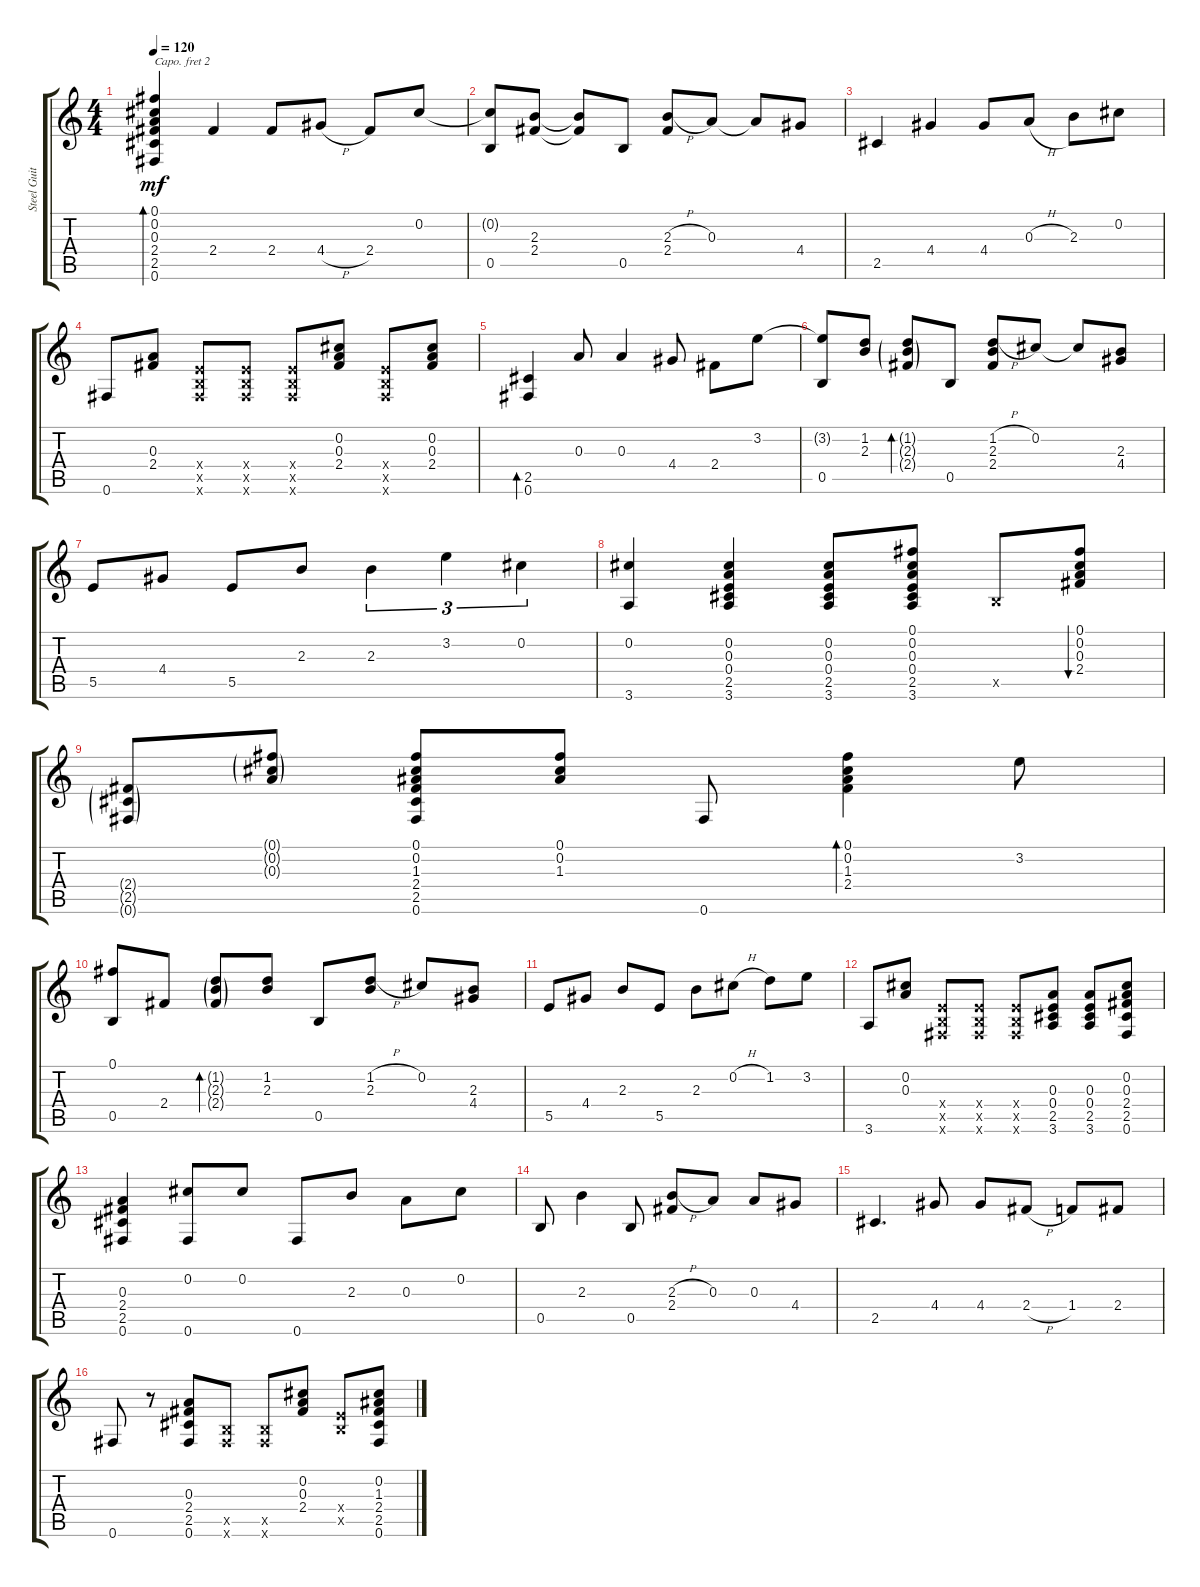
\track ("Steel Guitar" "Steel Guit") {instrument acousticguitarsteel}
\staff {score tabs}
\capo 2
\tuning (E4 B3 G3 D3 A2 E2) {hide}
\ts (4 4)
\tempo 120
\clef g2
\ks c
(0.1 0.2 0.3 2.4 2.5 0.6).4{bd 120 dy mf instrument acousticguitarsteel} 2.4.4 2.4.8 4.4{h}.8 2.4.8 0.2.8 |
(0.2{t} 0.5).8 (2.3 2.4).8 (2.3{t} 2.4{t}).8 0.5.8 (2.3{h} 2.4).8 0.3.8 0.3{t}.8 4.4.8 |
2.5.4 4.4.4 4.4.8 0.3{h}.8 2.3.8 0.2.8 |
0.6.8 (0.3 2.4).8 (0.4{x} 0.5{x} 0.6{x}).8 (0.4{x} 0.5{x} 0.6{x}).8 (0.4{x} 0.5{x} 0.6{x}).8 (0.2 0.3 2.4).8 (0.4{x} 0.5{x} 0.6{x}).8 (0.2 0.3 2.4).8 |
(2.5 0.6).4{bd 120} 0.3.8 0.3.4 4.4.8 2.4.8 3.2.8 |
(3.2{t} 0.5).8 (1.2 2.3).8 (1.2{g} 2.3{g} 2.4{g}).8{bd 30} 0.5.8 (1.2{h} 2.3 2.4).8 0.2.8 0.2{t}.8 (2.3 4.4).8 |
5.5.8 4.4.8 5.5.8 2.3.8 2.3.4{tu (3 2)} 3.2.4{tu (3 2)} 0.2.4{tu (3 2)} |
(0.2 3.6).4 (0.2 0.3 0.4 2.5 3.6).4 (0.2 0.3 0.4 2.5 3.6).8 (0.1 0.2 0.3 0.4 2.5 3.6).8 0.5{x}.8 (0.1 0.2 0.3 2.4).8{bu 30} |
(2.4{g} 2.5{g} 0.6{g}).8 (0.1{g} 0.2{g} 0.3{g}).8 (0.1 0.2 1.3 2.4 2.5 0.6).8 (0.1 0.2 1.3).8 0.6.8 (0.1 0.2 1.3 2.4).4{bd 30} 3.2.8 |
(0.1 0.5).8 2.4.8 (1.2{g} 2.3{g} 2.4{g}).8{bd 30} (1.2 2.3).8 0.5.8 (1.2{h} 2.3).8 0.2.8 (2.3 4.4).8 |
5.5.8 4.4.8 2.3.8 5.5.8 2.3.8 0.2{h}.8 1.2.8 3.2.8 |
3.6.8 (0.2 0.3).8 (0.4{x} 0.5{x} 0.6{x}).8 (0.4{x} 0.5{x} 0.6{x}).8 (0.4{x} 0.5{x} 0.6{x}).8 (0.3 0.4 2.5 3.6).8 (0.3 0.4 2.5 3.6).8 (0.2 0.3 2.4 2.5 0.6).8 |
(0.3 2.4 2.5 0.6).4 (0.2 0.6).8 0.2.8 0.6.8 2.3.8 0.3.8 0.2.8 |
0.5.8 2.3.4 0.5.8 (2.3{h} 2.4).8 0.3.8 0.3.8 4.4.8 |
2.5.4{d} 4.4.8 4.4.8 2.4{h}.8 1.4.8 2.4.8 |
0.6.8 r.8 (0.3 2.4 2.5 0.6).8 (0.5{x} 0.6{x}).8 (0.5{x} 0.6{x}).8 (0.2 0.3 2.4).8 (0.4{x} 0.5{x}).8 (0.2 1.3 2.4 2.5 0.6).8
